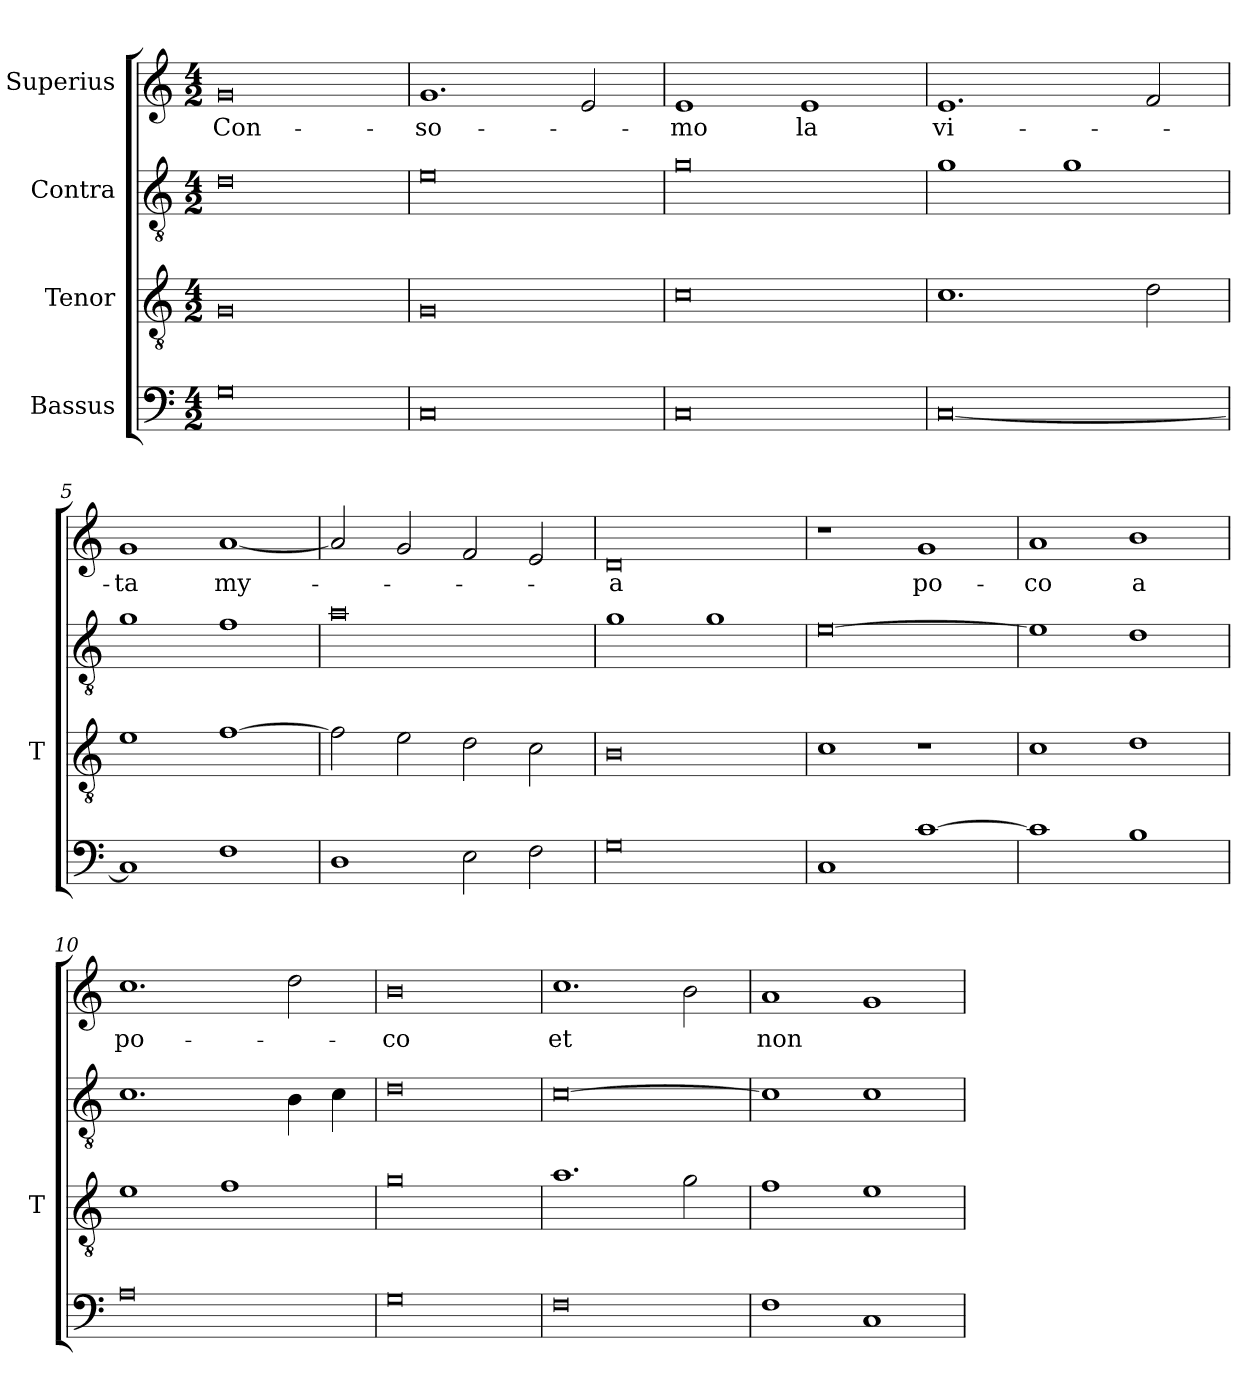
**kern	**kern	**kern	**kern	**text
*part4	*part3	*part2	*part1	*part1
*staff4	*staff3	*staff2	*staff1	*staff1
*I"Bassus	*I"Tenor	*I"Contra	*I"Superius	*
*	*I'T	*	*	*
*clefF4	*clefGv2	*clefGv2	*clefG2	*
*M4/2	*M4/2	*M4/2	*M4/2	*
=1	=1	=1	=1	=1
0G	0G	0d	0g	Con-
=2	=2	=2	=2	=2
0C	0G	0e	1.g	-so-
.	.	.	2e	.
=3	=3	=3	=3	=3
0C	0c	0g	1e	-mo
.	.	.	1e	-la
=4	=4	=4	=4	=4
[0C	1.c	1g	1.e	vi-
.	.	1g	.	.
.	2d	.	2f	.
=5	=5	=5	=5	=5
1C]	1e	1g	1g	-ta
1F	[1f	1f	[1a	my-
=6	=6	=6	=6	=6
1D	2f]	0a	2a]	.
.	2e	.	2g	.
2E	2d	.	2f	.
2F	2c	.	2e	.
=7	=7	=7	=7	=7
0G	0B	1g	0d	-a
.	.	1g	.	.
=8	=8	=8	=8	=8
1C	1c	[0e	1r	.
[1c	1r	.	1g	po-
=9	=9	=9	=9	=9
1c]	1c	1e]	1a	-co
1B	1d	1d	1b	-a
=10	=10	=10	=10	=10
0A	1e	1.c	1.cc	po-
.	1f	.	.	.
.	.	4B	2dd	.
.	.	4c	.	.
=11	=11	=11	=11	=11
0G	0g	0d	0b	-co
=12	=12	=12	=12	=12
0F	1.a	[0c	1.cc	-et
.	2g	.	2b	.
=13	=13	=13	=13	=13
1F	1f	1c]	1a	-non
1C	1e	1c	1g	.
=	=	=	=	=
*-	*-	*-	*-	*-
